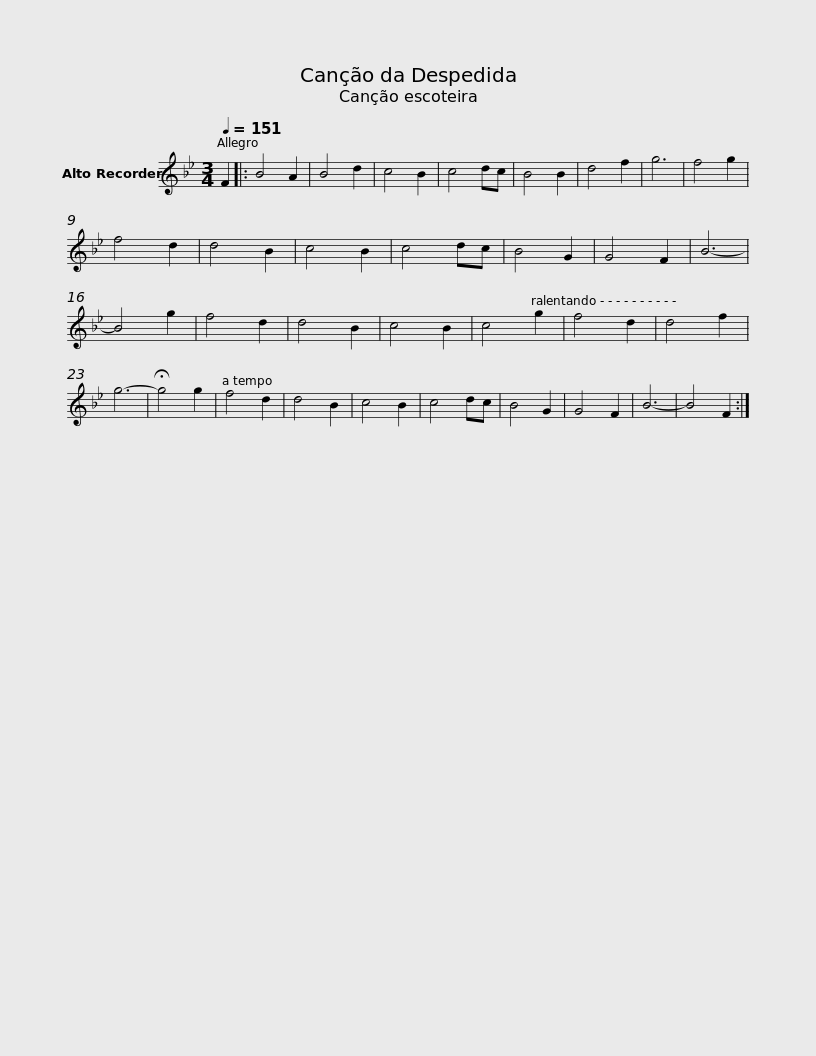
X:1
L:1/8
Q:1/4=151
M:3/4
I:linebreak $
K:Bb
V:1 treble
V:1
 F2 |: B4 A2 | B4 d2 | c4 B2 | c4 dc | %5
 B4 B2 | d4 f2 | g6 | f4 g2 | f4 d2 | %10
 d4 B2 | c4 B2 | c4 dc |$ B4 G2 | G4 F2 | %15
 B6- | B4 g2 | f4 d2 | d4 B2 | c4 B2 | %20
 c4 g2 | f4 d2 | d4 f2 | g6- | !fermata!g4 g2 | %25
 f4 d2 | d4 B2 | c4 B2 |$ c4 dc | B4 G2 | %30
 G4 F2 | B6- | B4 F2 :| %33
